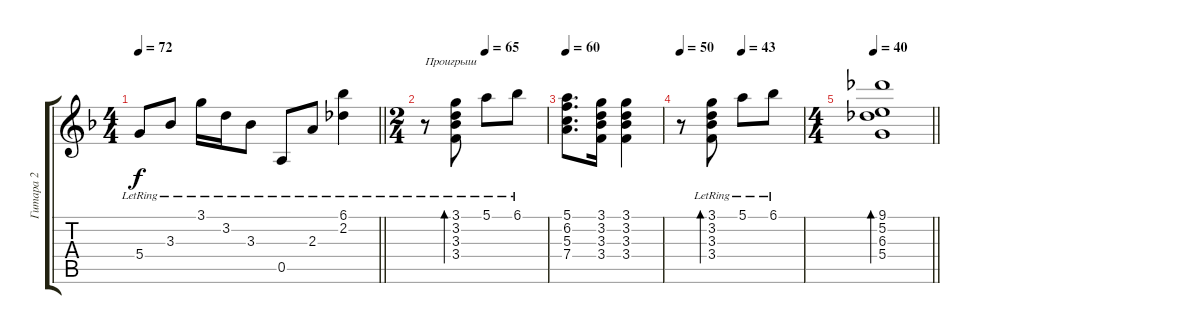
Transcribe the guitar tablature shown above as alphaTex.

\track ("Гитара 2" "Гитара 2") {instrument acousticguitarsteel}
\staff {score tabs}
\tuning (E4 B3 G3 D3 A2 E2) {hide}
\ts (4 4)
\tempo 72
\clef g2
\barLineRight lightlight
\ks dminor
5.4{lr}.8{dy f} 3.3{lr}.8 3.1{lr}.16 3.2{lr}.16 3.3{lr}.8 0.5{lr}.8 2.3{lr}.8 (6.1{lr} 2.2{lr}).4 |
\ts (2 4)
\tempo (65 0.5)
r.8{txt "Проигрыш"} (3.1{lr} 3.2{lr} 3.3{lr} 3.4{lr}).8{bd 120} 5.1{lr}.8 6.1{lr}.8 |
\tempo 60
(5.1 6.2 5.3 7.4).8{d} (3.1 3.2 3.3 3.4).16 (3.1 3.2 3.3 3.4).4 |
\tempo 50
\tempo (43 0.5)
r.8 (3.1{lr} 3.2{lr} 3.3{lr} 3.4{lr}).8{bd 120} 5.1{lr}.8 6.1{lr}.8 |
\ts (4 4)
\tempo 40
\barLineRight lightlight
(9.1 5.2 6.3 5.4).1{bd 120}
